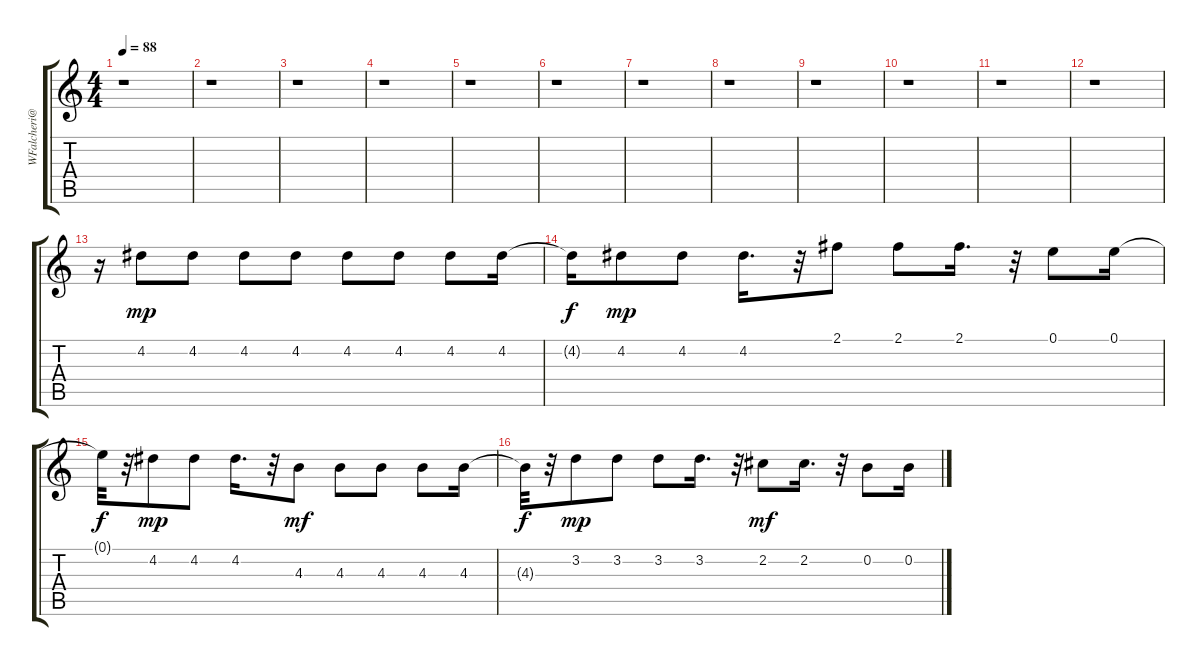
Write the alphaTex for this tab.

\track ("WFalcheri@aol.com" "WFalcheri@") {instrument overdrivenguitar}
\staff {score tabs}
\tuning (E4 B3 G3 D3 A2 E2) {hide}
\ts (4 4)
\tempo 88
\clef g2
\ks c
r.1{dy mf} |
r.1 |
r.1 |
r.1 |
r.1 |
r.1 |
r.1 |
r.1 |
r.1 |
r.1 |
r.1 |
r.1 |
r.16 4.2.8{dy mp} 4.2.8 4.2.8 4.2.8 4.2.8 4.2.8 4.2.8 4.2.16 |
4.2{t}.16{dy f} 4.2.8{dy mp} 4.2.8 4.2.16{d} r.32 2.1.8 2.1.8 2.1.16{d} r.32 0.1.8 0.1.16 |
0.1{t}.32{dy f} r.32 4.2.8{dy mp} 4.2.8 4.2.16{d} r.32 4.3.8{dy mf} 4.3.8 4.3.8 4.3.8 4.3.16 |
4.3{t}.32{dy f} r.32 3.2.8{dy mp} 3.2.8 3.2.8 3.2.16{d} r.32 2.2.8{dy mf} 2.2.16{d} r.32 0.2.8 0.2.16
